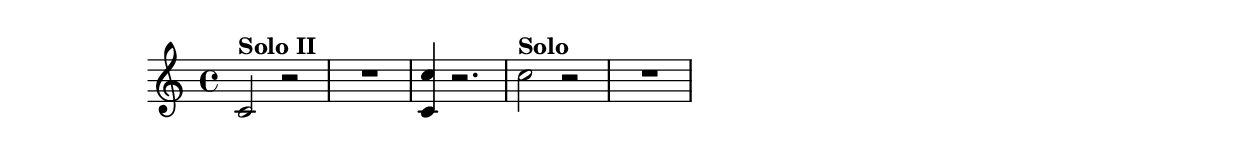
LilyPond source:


\header { texidoc = " Multimeasure rests are printed after solos, both
    for solo1 and for solo2."  }
\version "2.3.22"

\layout { raggedright = ##t }
  \new Staff 
    \partcombine
     \relative c''{ R1*2 | c4 r2.  | c2 r  | R1 }
     \relative c' {  c2 r | R1 | c4 r2. | R1*2  }
